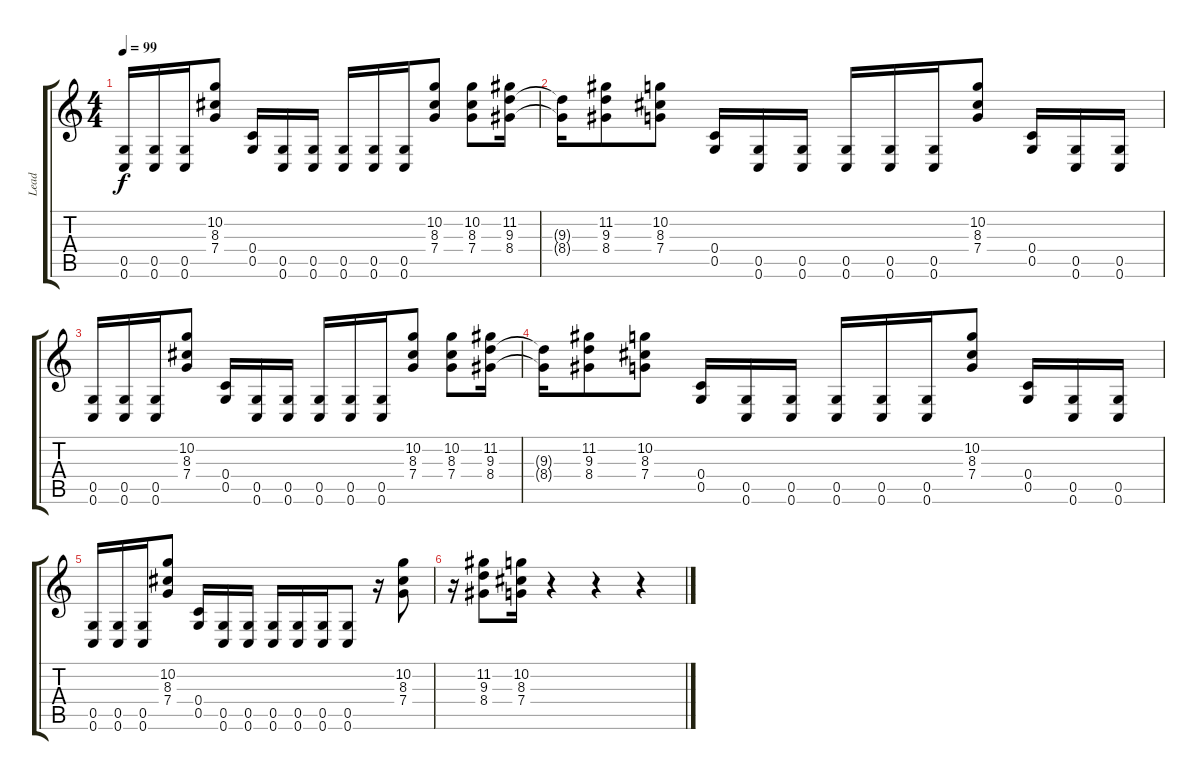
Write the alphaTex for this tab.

\track ("Lead" "Lead") {instrument overdrivenguitar}
\staff {score tabs}
\tuning (D4 A3 F3 C3 G2 C2) {hide}
\ts (4 4)
\tempo 99
\clef g2
\ks c
(0.5 0.6).16{dy f} (0.5 0.6).16 (0.5 0.6).16 (10.2 8.3 7.4).8 (0.4 0.5).16 (0.5 0.6).16 (0.5 0.6).16 (0.5 0.6).16 (0.5 0.6).16 (0.5 0.6).16 (10.2 8.3 7.4).8 (10.2 8.3 7.4).8 (11.2 9.3 8.4).16 |
(9.3{t} 8.4{t}).16 (11.2 9.3 8.4).8 (10.2 8.3 7.4).8 (0.4 0.5).16 (0.5 0.6).16 (0.5 0.6).16 (0.5 0.6).16 (0.5 0.6).16 (0.5 0.6).16 (10.2 8.3 7.4).8 (0.4 0.5).16 (0.5 0.6).16 (0.5 0.6).16 |
(0.5 0.6).16 (0.5 0.6).16 (0.5 0.6).16 (10.2 8.3 7.4).8 (0.4 0.5).16 (0.5 0.6).16 (0.5 0.6).16 (0.5 0.6).16 (0.5 0.6).16 (0.5 0.6).16 (10.2 8.3 7.4).8 (10.2 8.3 7.4).8 (11.2 9.3 8.4).16 |
(9.3{t} 8.4{t}).16 (11.2 9.3 8.4).8 (10.2 8.3 7.4).8 (0.4 0.5).16 (0.5 0.6).16 (0.5 0.6).16 (0.5 0.6).16 (0.5 0.6).16 (0.5 0.6).16 (10.2 8.3 7.4).8 (0.4 0.5).16 (0.5 0.6).16 (0.5 0.6).16 |
(0.5 0.6).16 (0.5 0.6).16 (0.5 0.6).16 (10.2 8.3 7.4).8 (0.4 0.5).16 (0.5 0.6).16 (0.5 0.6).16 (0.5 0.6).16 (0.5 0.6).16 (0.5 0.6).16 (0.5 0.6).8 r.16 (10.2 8.3 7.4).8 |
r.16 (11.2 9.3 8.4).8 (10.2 8.3 7.4).16 r.4 r.4 r.4
